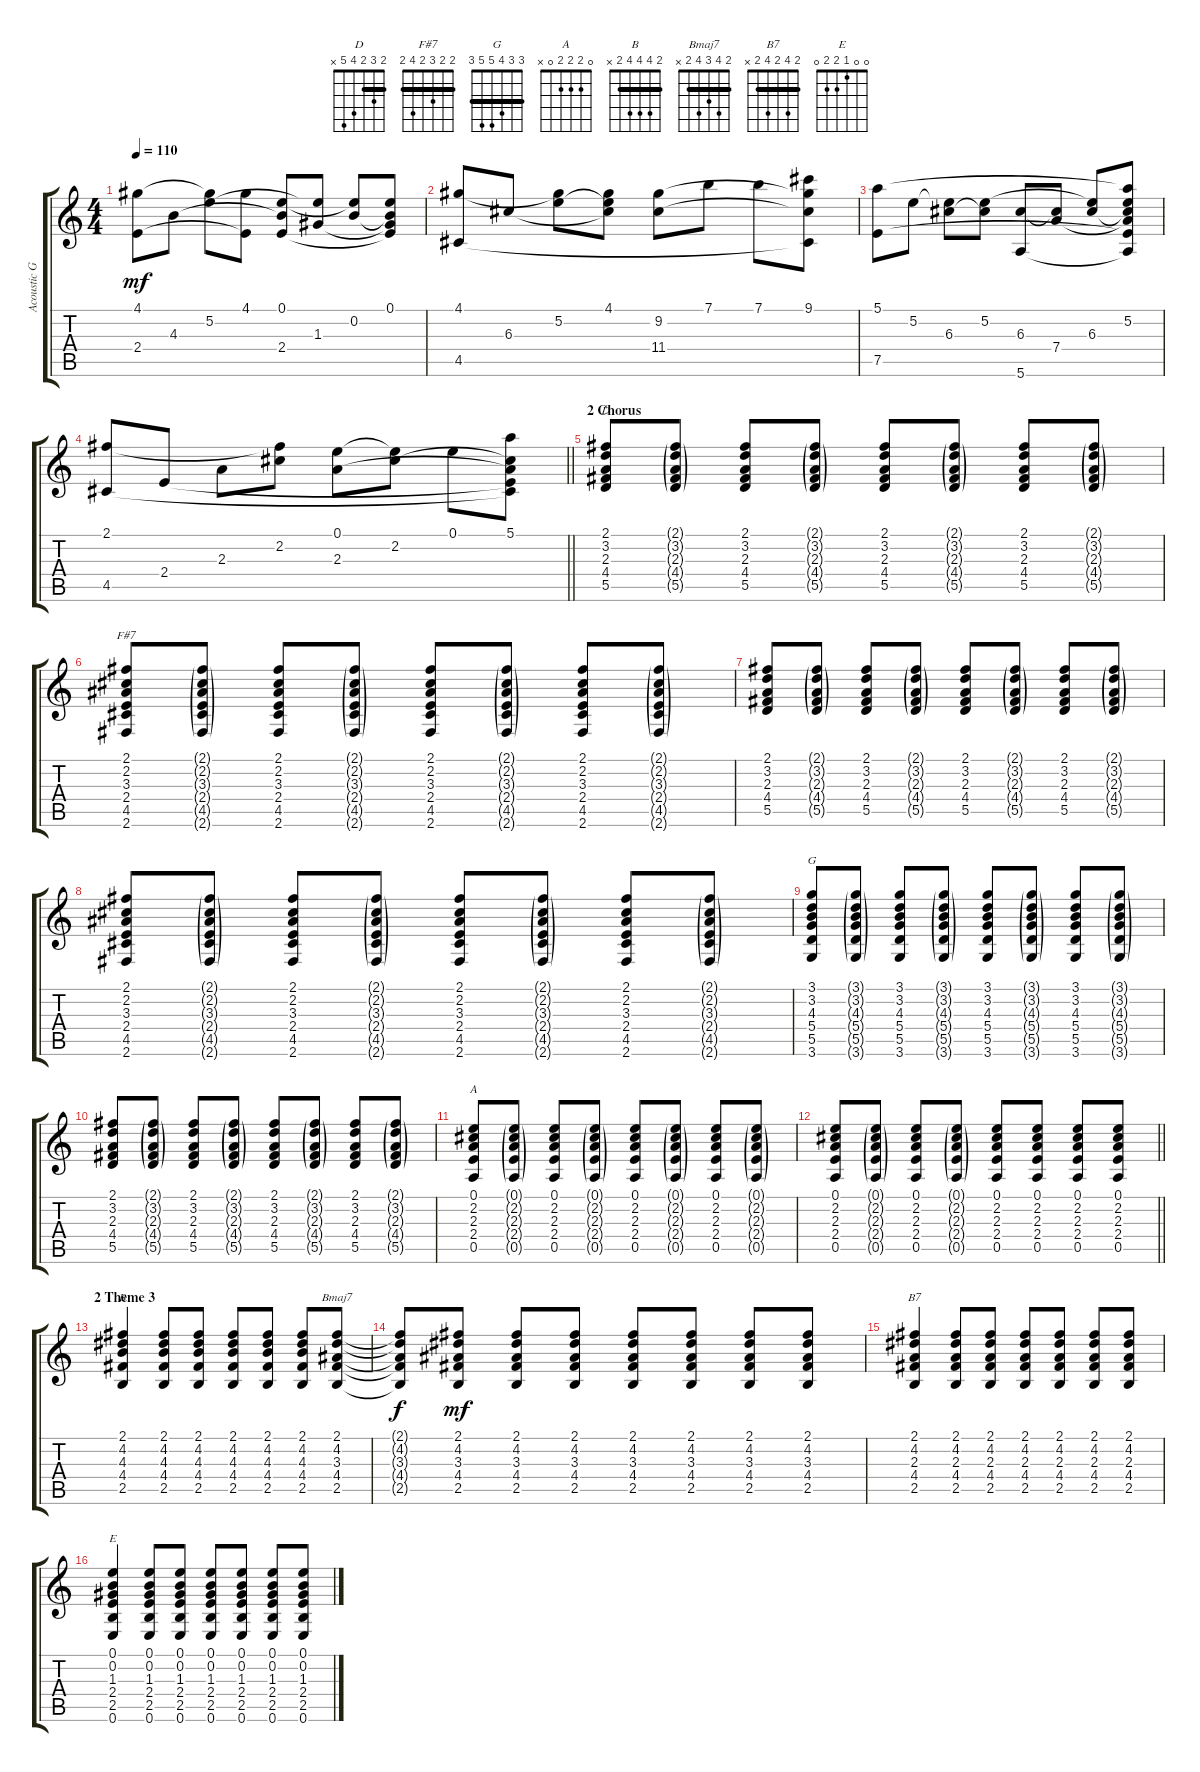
\track ("Acoustic Guitar" "Acoustic G") {instrument acousticguitarsteel}
\staff {score tabs}
\tuning (E4 B3 G3 D3 A2 E2) {hide}
\chord ("D" 2 3 2 4 5 x) {barre 2}
\chord ("F#7" 2 2 3 2 4 2) {barre 2}
\chord ("G" 3 3 4 5 5 3) {barre 3}
\chord ("A" 0 2 2 2 0 x)
\chord ("B" 2 4 4 4 2 x) {barre 2}
\chord ("Bmaj7" 2 4 3 4 2 x) {barre 2}
\chord ("B7" 2 4 2 4 2 x) {barre 2}
\chord ("E" 0 0 1 2 2 0)
\ts (4 4)
\tempo 110
\clef g2
\ks c
(4.1 2.4).8{dy mf} 4.3.8 (4.1{t} 5.2).8 (4.1 2.4{t}).8 (0.1 4.3{t} 2.4).8 (5.2{t} 1.3).8 (0.1{t} 0.2).8 (0.1 0.2{t} 1.3{t} 2.4{t}).8 |
(4.1 4.5).8 6.3.8 (4.1{t} 5.2).8 (4.1 5.2{t} 6.3{t}).8 (9.2 11.4).8 7.1.8 7.1.8 (9.1 9.2{t} 11.4{t} 4.5{t}).8 |
(5.1 7.5).8 5.2.8 (5.2{t} 6.3).8 (5.2 6.3{t}).8 (6.3 5.6).8 (6.3{t} 7.4).8 (5.2{t} 6.3).8 (5.1{t} 5.2 6.3{t} 7.4{t} 7.5{t} 5.6{t}).8 |
\barLineRight lightlight
(2.1 4.5).8 2.4.8 2.3.8 (2.1{t} 2.2).8 (0.1 2.3).8 (0.1{t} 2.2).8 0.1.8 (5.1 2.2{t} 2.3{t} 2.4{t} 4.5{t}).8 |
\section ("" "2 Chorus")
(2.1 3.2 2.3 4.4 5.5).8{ch "D"} (2.1{g} 3.2{g} 2.3{g} 4.4{g} 5.5{g}).8 (2.1 3.2 2.3 4.4 5.5).8 (2.1{g} 3.2{g} 2.3{g} 4.4{g} 5.5{g}).8 (2.1 3.2 2.3 4.4 5.5).8 (2.1{g} 3.2{g} 2.3{g} 4.4{g} 5.5{g}).8 (2.1 3.2 2.3 4.4 5.5).8 (2.1{g} 3.2{g} 2.3{g} 4.4{g} 5.5{g}).8 |
(2.1 2.2 3.3 2.4 4.5 2.6).8{ch "F#7"} (2.1{g} 2.2{g} 3.3{g} 2.4{g} 4.5{g} 2.6{g}).8 (2.1 2.2 3.3 2.4 4.5 2.6).8 (2.1{g} 2.2{g} 3.3{g} 2.4{g} 4.5{g} 2.6{g}).8 (2.1 2.2 3.3 2.4 4.5 2.6).8 (2.1{g} 2.2{g} 3.3{g} 2.4{g} 4.5{g} 2.6{g}).8 (2.1 2.2 3.3 2.4 4.5 2.6).8 (2.1{g} 2.2{g} 3.3{g} 2.4{g} 4.5{g} 2.6{g}).8 |
(2.1 3.2 2.3 4.4 5.5).8 (2.1{g} 3.2{g} 2.3{g} 4.4{g} 5.5{g}).8 (2.1 3.2 2.3 4.4 5.5).8 (2.1{g} 3.2{g} 2.3{g} 4.4{g} 5.5{g}).8 (2.1 3.2 2.3 4.4 5.5).8 (2.1{g} 3.2{g} 2.3{g} 4.4{g} 5.5{g}).8 (2.1 3.2 2.3 4.4 5.5).8 (2.1{g} 3.2{g} 2.3{g} 4.4{g} 5.5{g}).8 |
(2.1 2.2 3.3 2.4 4.5 2.6).8 (2.1{g} 2.2{g} 3.3{g} 2.4{g} 4.5{g} 2.6{g}).8 (2.1 2.2 3.3 2.4 4.5 2.6).8 (2.1{g} 2.2{g} 3.3{g} 2.4{g} 4.5{g} 2.6{g}).8 (2.1 2.2 3.3 2.4 4.5 2.6).8 (2.1{g} 2.2{g} 3.3{g} 2.4{g} 4.5{g} 2.6{g}).8 (2.1 2.2 3.3 2.4 4.5 2.6).8 (2.1{g} 2.2{g} 3.3{g} 2.4{g} 4.5{g} 2.6{g}).8 |
(3.1 3.2 4.3 5.4 5.5 3.6).8{ch "G"} (3.1{g} 3.2{g} 4.3{g} 5.4{g} 5.5{g} 3.6{g}).8 (3.1 3.2 4.3 5.4 5.5 3.6).8 (3.1{g} 3.2{g} 4.3{g} 5.4{g} 5.5{g} 3.6{g}).8 (3.1 3.2 4.3 5.4 5.5 3.6).8 (3.1{g} 3.2{g} 4.3{g} 5.4{g} 5.5{g} 3.6{g}).8 (3.1 3.2 4.3 5.4 5.5 3.6).8 (3.1{g} 3.2{g} 4.3{g} 5.4{g} 5.5{g} 3.6{g}).8 |
(2.1 3.2 2.3 4.4 5.5).8 (2.1{g} 3.2{g} 2.3{g} 4.4{g} 5.5{g}).8 (2.1 3.2 2.3 4.4 5.5).8 (2.1{g} 3.2{g} 2.3{g} 4.4{g} 5.5{g}).8 (2.1 3.2 2.3 4.4 5.5).8 (2.1{g} 3.2{g} 2.3{g} 4.4{g} 5.5{g}).8 (2.1 3.2 2.3 4.4 5.5).8 (2.1{g} 3.2{g} 2.3{g} 4.4{g} 5.5{g}).8 |
(0.1 2.2 2.3 2.4 0.5).8{ch "A"} (0.1{g} 2.2{g} 2.3{g} 2.4{g} 0.5{g}).8 (0.1 2.2 2.3 2.4 0.5).8 (0.1{g} 2.2{g} 2.3{g} 2.4{g} 0.5{g}).8 (0.1 2.2 2.3 2.4 0.5).8 (0.1{g} 2.2{g} 2.3{g} 2.4{g} 0.5{g}).8 (0.1 2.2 2.3 2.4 0.5).8 (0.1{g} 2.2{g} 2.3{g} 2.4{g} 0.5{g}).8 |
\barLineRight lightlight
(0.1 2.2 2.3 2.4 0.5).8 (0.1{g} 2.2{g} 2.3{g} 2.4{g} 0.5{g}).8 (0.1 2.2 2.3 2.4 0.5).8 (0.1{g} 2.2{g} 2.3{g} 2.4{g} 0.5{g}).8 (0.1 2.2 2.3 2.4 0.5).8 (0.1 2.2 2.3 2.4 0.5).8 (0.1 2.2 2.3 2.4 0.5).8 (0.1 2.2 2.3 2.4 0.5).8 |
\section ("" "2 Theme 3")
(2.1 4.2 4.3 4.4 2.5).4{ch "B"} (2.1 4.2 4.3 4.4 2.5).8 (2.1 4.2 4.3 4.4 2.5).8 (2.1 4.2 4.3 4.4 2.5).8 (2.1 4.2 4.3 4.4 2.5).8 (2.1 4.2 4.3 4.4 2.5).8 (2.1 4.2 3.3 4.4 2.5).8{ch "Bmaj7"} |
(2.1{t} 4.2{t} 3.3{t} 4.4{t} 2.5{t}).8{dy f} (2.1 4.2 3.3 4.4 2.5).8{dy mf} (2.1 4.2 3.3 4.4 2.5).8 (2.1 4.2 3.3 4.4 2.5).8 (2.1 4.2 3.3 4.4 2.5).8 (2.1 4.2 3.3 4.4 2.5).8 (2.1 4.2 3.3 4.4 2.5).8 (2.1 4.2 3.3 4.4 2.5).8 |
(2.1 4.2 2.3 4.4 2.5).4{ch "B7"} (2.1 4.2 2.3 4.4 2.5).8 (2.1 4.2 2.3 4.4 2.5).8 (2.1 4.2 2.3 4.4 2.5).8 (2.1 4.2 2.3 4.4 2.5).8 (2.1 4.2 2.3 4.4 2.5).8 (2.1 4.2 2.3 4.4 2.5).8 |
(0.1 0.2 1.3 2.4 2.5 0.6).4{ch "E"} (0.1 0.2 1.3 2.4 2.5 0.6).8 (0.1 0.2 1.3 2.4 2.5 0.6).8 (0.1 0.2 1.3 2.4 2.5 0.6).8 (0.1 0.2 1.3 2.4 2.5 0.6).8 (0.1 0.2 1.3 2.4 2.5 0.6).8 (0.1 0.2 1.3 2.4 2.5 0.6).8
